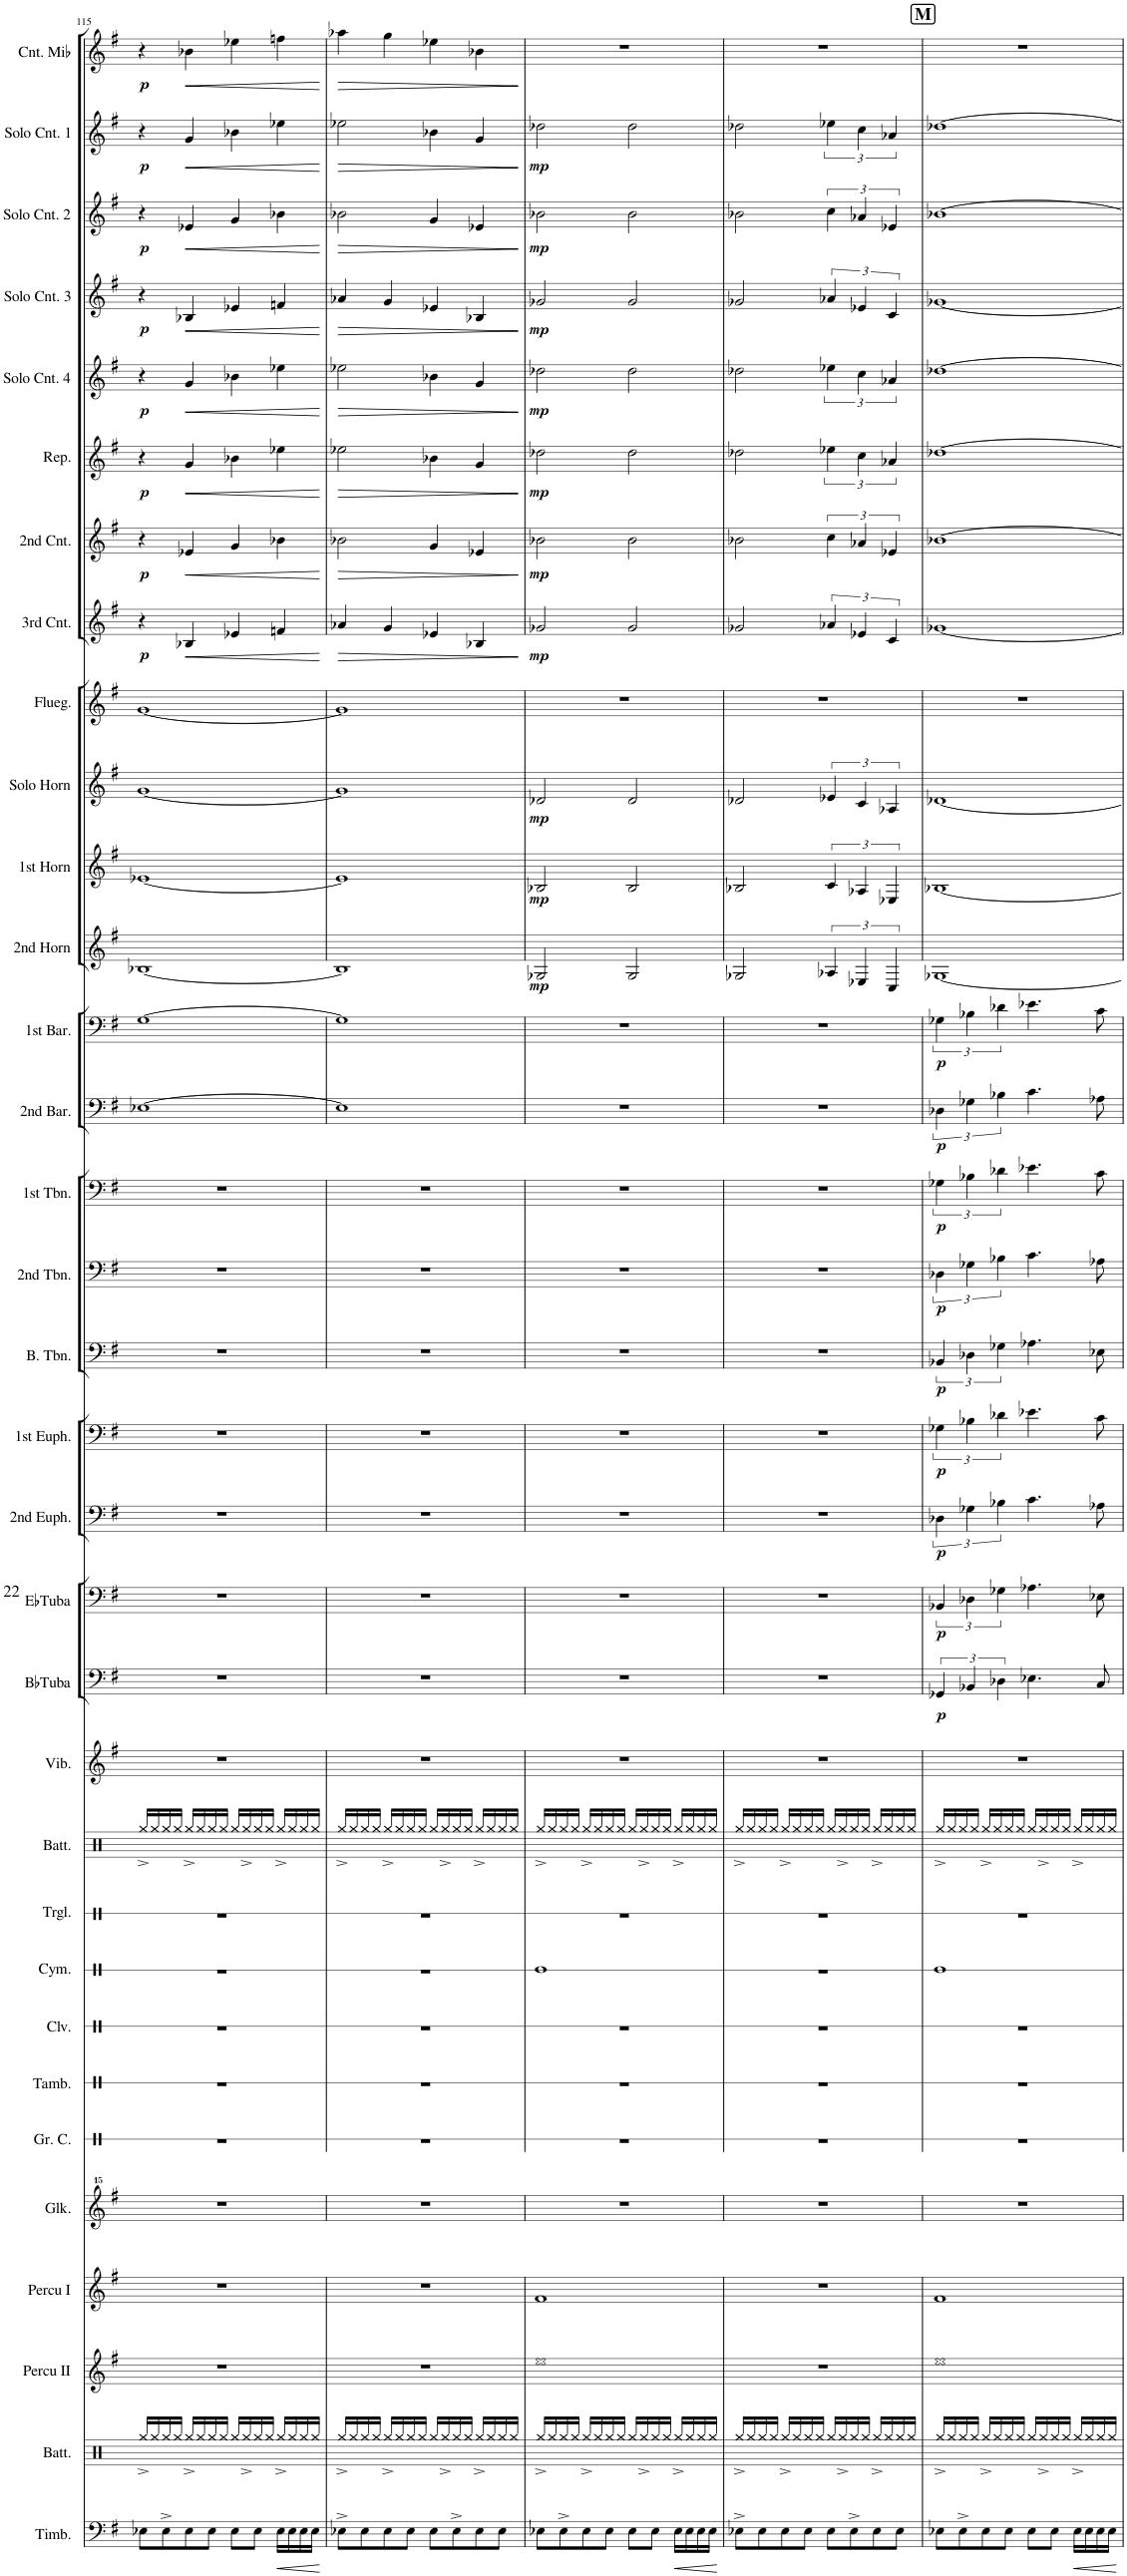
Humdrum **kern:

**kern	**dynam	**kern	**kern	**kern	**kern	**kern	**kern	**kern	**kern	**kern	**kern	**kern	**kern	**dynam	**kern	**dynam	**kern	**dynam	**kern	**dynam	**kern	**dynam	**kern	**dynam	**kern	**dynam	**kern	**dynam	**kern	**dynam	**kern	**dynam	**kern	**dynam	**kern	**dynam	**kern	**kern	**dynam	**kern	**dynam	**kern	**dynam	**kern	**dynam	**kern	**dynam	**kern	**dynam	**kern	**dynam	**kern	**dynam
*part33	*part33	*part32	*part31	*part30	*part29	*part28	*part27	*part26	*part25	*part24	*part23	*part22	*part21	*part21	*part20	*part20	*part19	*part19	*part18	*part18	*part17	*part17	*part16	*part16	*part15	*part15	*part14	*part14	*part13	*part13	*part12	*part12	*part11	*part11	*part10	*part10	*part9	*part8	*part8	*part7	*part7	*part6	*part6	*part5	*part5	*part4	*part4	*part3	*part3	*part2	*part2	*part1	*part1
*staff33	*staff33	*staff32	*staff31	*staff30	*staff29	*staff28	*staff27	*staff26	*staff25	*staff24	*staff23	*staff22	*staff21	*staff21	*staff20	*staff20	*staff19	*staff19	*staff18	*staff18	*staff17	*staff17	*staff16	*staff16	*staff15	*staff15	*staff14	*staff14	*staff13	*staff13	*staff12	*staff12	*staff11	*staff11	*staff10	*staff10	*staff9	*staff8	*staff8	*staff7	*staff7	*staff6	*staff6	*staff5	*staff5	*staff4	*staff4	*staff3	*staff3	*staff2	*staff2	*staff1	*staff1
*I"Timbales	*	*I"Batterie	*I"Percu II	*I"Percu I	*I"Glockenspiel	*I"Grosse caisse	*I"Tambourin	*I"Claves	*I"Cymbale	*I"Triangle	*I"Batterie	*I"Vibraphone	*I"BbTuba	*	*I"EbTuba	*	*I"2nd Euphonium	*	*I"1st Euphonium	*	*I"Bass Trombone	*	*I"2nd Trombone	*	*I"1st Trombone	*	*I"2nd Baryton	*	*I"1st Baryton	*	*I"2nd Horn	*	*I"1st Horn	*	*I"Solo Horn	*	*I"Fluegelhorn	*I"3rd Cornet	*	*I"2nd Cornet	*	*I"Repiano	*	*I"Solo Cornet 4	*	*I"Solo Cornet 3	*	*I"Solo Cornet 2	*	*I"Solo Cornet 1	*	*I"Cornet en Mib	*
*I'Timb.	*	*I'Batt.	*I'Percu II	*I'Percu I	*I'Glk.	*I'Gr. C.	*I'Tamb.	*I'Clv.	*I'Cym.	*I'Trgl.	*I'Batt.	*I'Vib.	*I'BbTuba	*	*I'EbTuba	*	*I'2nd Euph.	*	*I'1st Euph.	*	*I'B. Tbn.	*	*I'2nd Tbn.	*	*I'1st Tbn.	*	*I'2nd Bar.	*	*I'1st Bar.	*	*I'2nd Horn	*	*I'1st Horn	*	*I'Solo Horn	*	*I'Flueg.	*I'3rd Cnt.	*	*I'2nd Cnt.	*	*I'Rep.	*	*I'Solo Cnt. 4	*	*I'Solo Cnt. 3	*	*I'Solo Cnt. 2	*	*I'Solo Cnt. 1	*	*I'Cnt. Mib	*
!!LO:PB:g=z
*clefF4	*	*clefX	*clefG2	*clefG2	*clefG^^2	*clefX	*clefX	*clefX	*clefX	*clefX	*clefX	*clefG2	*clefF4	*	*clefF4	*	*clefF4	*	*clefF4	*	*clefF4	*	*clefF4	*	*clefF4	*	*clefF4	*	*clefF4	*	*clefG2	*	*clefG2	*	*clefG2	*	*clefG2	*clefG2	*	*clefG2	*	*clefG2	*	*clefG2	*	*clefG2	*	*clefG2	*	*clefG2	*	*clefG2	*
*	*	*	*	*	*	*	*	*	*	*	*	*	*	*	*	*	*	*	*	*	*	*	*	*	*	*	*ITrd4c7	*	*ITrd4c7	*	*ITrd4c7	*	*ITrd4c7	*	*ITrd4c7	*	*ITrd1c2	*ITrd1c2	*	*ITrd1c2	*	*ITrd1c2	*	*ITrd1c2	*	*ITrd1c2	*	*ITrd1c2	*	*ITrd1c2	*	*ITrd1c2	*
*k[f#]	*	*k[]	*k[f#]	*k[f#]	*k[f#]	*k[]	*k[]	*k[]	*k[]	*k[]	*k[]	*k[f#]	*k[f#]	*	*k[f#]	*	*k[f#]	*	*k[f#]	*	*k[f#]	*	*k[f#]	*	*k[f#]	*	*k[f#]	*	*k[f#]	*	*k[f#]	*	*k[f#]	*	*k[f#]	*	*k[f#]	*k[f#]	*	*k[f#]	*	*k[f#]	*	*k[f#]	*	*k[f#]	*	*k[f#]	*	*k[f#]	*	*k[f#]	*
*M4/4	*	*M4/4	*M4/4	*M4/4	*M4/4	*M4/4	*M4/4	*M4/4	*M4/4	*M4/4	*M4/4	*M4/4	*M4/4	*	*M4/4	*	*M4/4	*	*M4/4	*	*M4/4	*	*M4/4	*	*M4/4	*	*M4/4	*	*M4/4	*	*M4/4	*	*M4/4	*	*M4/4	*	*M4/4	*M4/4	*	*M4/4	*	*M4/4	*	*M4/4	*	*M4/4	*	*M4/4	*	*M4/4	*	*M4/4	*
=115	=115	=115	=115	=115	=115	=115	=115	=115	=115	=115	=115	=115	=115	=115	=115	=115	=115	=115	=115	=115	=115	=115	=115	=115	=115	=115	=115	=115	=115	=115	=115	=115	=115	=115	=115	=115	=115	=115	=115	=115	=115	=115	=115	=115	=115	=115	=115	=115	=115	=115	=115	=115	=115
!	!	!	!	!	!	!	!	!	!	!	!	!	!	!	!	!	!	!	!	!	!	!	!	!	!	!	!	!	!	!	!	!	!	!	!	!	!	!	!LO:DY:b	!	!LO:DY:b	!	!LO:DY:b	!	!LO:DY:b	!	!LO:DY:b	!	!LO:DY:b	!	!LO:DY:b	!	!LO:DY:b
8E-X\L	.	16Rgg^/LL	1r	1r	1r	1r	1r	1r	1r	1r	16Rgg^/LL	1r	1r	.	1r	.	1r	.	1r	.	1r	.	1r	.	1r	.	[1E-X	.	[1G	.	[1B-X	.	[1e-X	.	[1g	.	[1g	4r	p	4r	p	4r	p	4r	p	4r	p	4r	p	4r	p	4r	p
.	.	16Rgg/	.	.	.	.	.	.	.	.	16Rgg/	.	.	.	.	.	.	.	.	.	.	.	.	.	.	.	.	.	.	.	.	.	.	.	.	.	.	.	.	.	.	.	.	.	.	.	.	.	.	.	.	.	.
8E-^\	.	16Rgg/	.	.	.	.	.	.	.	.	16Rgg/	.	.	.	.	.	.	.	.	.	.	.	.	.	.	.	.	.	.	.	.	.	.	.	.	.	.	.	.	.	.	.	.	.	.	.	.	.	.	.	.	.	.
.	.	16Rgg/JJ	.	.	.	.	.	.	.	.	16Rgg/JJ	.	.	.	.	.	.	.	.	.	.	.	.	.	.	.	.	.	.	.	.	.	.	.	.	.	.	.	.	.	.	.	.	.	.	.	.	.	.	.	.	.	.
!	!	!	!	!	!	!	!	!	!	!	!	!	!	!	!	!	!	!	!	!	!	!	!	!	!	!	!	!	!	!	!	!	!	!	!	!	!	!	!LO:HP:b	!	!LO:HP:b	!	!LO:HP:b	!	!LO:HP:b	!	!LO:HP:b	!	!LO:HP:b	!	!LO:HP:b	!	!LO:HP:b
8E-\	.	16Rgg^/LL	.	.	.	.	.	.	.	.	16Rgg^/LL	.	.	.	.	.	.	.	.	.	.	.	.	.	.	.	.	.	.	.	.	.	.	.	.	.	.	4B-X/	<	4e-X/	<	4g/	<	4g/	<	4B-X/	<	4e-X/	<	4g/	<	4b-X\	<
.	.	16Rgg/	.	.	.	.	.	.	.	.	16Rgg/	.	.	.	.	.	.	.	.	.	.	.	.	.	.	.	.	.	.	.	.	.	.	.	.	.	.	.	.	.	.	.	.	.	.	.	.	.	.	.	.	.	.
8E-\J	.	16Rgg/	.	.	.	.	.	.	.	.	16Rgg/	.	.	.	.	.	.	.	.	.	.	.	.	.	.	.	.	.	.	.	.	.	.	.	.	.	.	.	.	.	.	.	.	.	.	.	.	.	.	.	.	.	.
.	.	16Rgg/JJ	.	.	.	.	.	.	.	.	16Rgg/JJ	.	.	.	.	.	.	.	.	.	.	.	.	.	.	.	.	.	.	.	.	.	.	.	.	.	.	.	.	.	.	.	.	.	.	.	.	.	.	.	.	.	.
8E-\L	.	16Rgg/LL	.	.	.	.	.	.	.	.	16Rgg/LL	.	.	.	.	.	.	.	.	.	.	.	.	.	.	.	.	.	.	.	.	.	.	.	.	.	.	4e-X/	.	4g/	.	4b-X\	.	4b-X\	.	4e-X/	.	4g/	.	4b-X\	.	4ee-X\	.
.	.	16Rgg^/	.	.	.	.	.	.	.	.	16Rgg^/	.	.	.	.	.	.	.	.	.	.	.	.	.	.	.	.	.	.	.	.	.	.	.	.	.	.	.	.	.	.	.	.	.	.	.	.	.	.	.	.	.	.
8E-\J	.	16Rgg/	.	.	.	.	.	.	.	.	16Rgg/	.	.	.	.	.	.	.	.	.	.	.	.	.	.	.	.	.	.	.	.	.	.	.	.	.	.	.	.	.	.	.	.	.	.	.	.	.	.	.	.	.	.
.	.	16Rgg/JJ	.	.	.	.	.	.	.	.	16Rgg/JJ	.	.	.	.	.	.	.	.	.	.	.	.	.	.	.	.	.	.	.	.	.	.	.	.	.	.	.	.	.	.	.	.	.	.	.	.	.	.	.	.	.	.
!	!LO:HP:b	!	!	!	!	!	!	!	!	!	!	!	!	!	!	!	!	!	!	!	!	!	!	!	!	!	!	!	!	!	!	!	!	!	!	!	!	!	!	!	!	!	!	!	!	!	!	!	!	!	!	!	!
16E-\LL	<	16Rgg^/LL	.	.	.	.	.	.	.	.	16Rgg^/LL	.	.	.	.	.	.	.	.	.	.	.	.	.	.	.	.	.	.	.	.	.	.	.	.	.	.	4fn/	.	4b-X\	.	4ee-X\	.	4ee-X\	.	4fn/	.	4b-X\	.	4ee-X\	.	4ffn\	.
16E-\	.	16Rgg/	.	.	.	.	.	.	.	.	16Rgg/	.	.	.	.	.	.	.	.	.	.	.	.	.	.	.	.	.	.	.	.	.	.	.	.	.	.	.	.	.	.	.	.	.	.	.	.	.	.	.	.	.	.
16E-\	.	16Rgg/	.	.	.	.	.	.	.	.	16Rgg/	.	.	.	.	.	.	.	.	.	.	.	.	.	.	.	.	.	.	.	.	.	.	.	.	.	.	.	.	.	.	.	.	.	.	.	.	.	.	.	.	.	.
16E-\JJ	.	16Rgg/JJ	.	.	.	.	.	.	.	.	16Rgg/JJ	.	.	.	.	.	.	.	.	.	.	.	.	.	.	.	.	.	.	.	.	.	.	.	.	.	.	.	.	.	.	.	.	.	.	.	.	.	.	.	.	.	.
.	[	.	.	.	.	.	.	.	.	.	.	.	.	.	.	.	.	.	.	.	.	.	.	.	.	.	.	.	.	.	.	.	.	.	.	.	.	.	[	.	[	.	[	.	[	.	[	.	[	.	[	.	[
=116	=116	=116	=116	=116	=116	=116	=116	=116	=116	=116	=116	=116	=116	=116	=116	=116	=116	=116	=116	=116	=116	=116	=116	=116	=116	=116	=116	=116	=116	=116	=116	=116	=116	=116	=116	=116	=116	=116	=116	=116	=116	=116	=116	=116	=116	=116	=116	=116	=116	=116	=116	=116	=116
!	!	!	!	!	!	!	!	!	!	!	!	!	!	!	!	!	!	!	!	!	!	!	!	!	!	!	!	!	!	!	!	!	!	!	!	!	!	!	!LO:HP:b	!	!LO:HP:b	!	!LO:HP:b	!	!LO:HP:b	!	!LO:HP:b	!	!LO:HP:b	!	!LO:HP:b	!	!LO:HP:b
8E-X^\L	.	16Rgg^/LL	1r	1r	1r	1r	1r	1r	1r	1r	16Rgg^/LL	1r	1r	.	1r	.	1r	.	1r	.	1r	.	1r	.	1r	.	1E-]	.	1G]	.	1B-]	.	1e-]	.	1g]	.	1g]	4a-X/	>	2b-X\	>	2ee-X\	>	2ee-X\	>	4a-X/	>	2b-X\	>	2ee-X\	>	4aa-X\	>
.	.	16Rgg/	.	.	.	.	.	.	.	.	16Rgg/	.	.	.	.	.	.	.	.	.	.	.	.	.	.	.	.	.	.	.	.	.	.	.	.	.	.	.	.	.	.	.	.	.	.	.	.	.	.	.	.	.	.
8E-\	.	16Rgg/	.	.	.	.	.	.	.	.	16Rgg/	.	.	.	.	.	.	.	.	.	.	.	.	.	.	.	.	.	.	.	.	.	.	.	.	.	.	.	.	.	.	.	.	.	.	.	.	.	.	.	.	.	.
.	.	16Rgg/JJ	.	.	.	.	.	.	.	.	16Rgg/JJ	.	.	.	.	.	.	.	.	.	.	.	.	.	.	.	.	.	.	.	.	.	.	.	.	.	.	.	.	.	.	.	.	.	.	.	.	.	.	.	.	.	.
8E-\	.	16Rgg^/LL	.	.	.	.	.	.	.	.	16Rgg^/LL	.	.	.	.	.	.	.	.	.	.	.	.	.	.	.	.	.	.	.	.	.	.	.	.	.	.	4g/	.	.	.	.	.	.	.	4g/	.	.	.	.	.	4gg\	.
.	.	16Rgg/	.	.	.	.	.	.	.	.	16Rgg/	.	.	.	.	.	.	.	.	.	.	.	.	.	.	.	.	.	.	.	.	.	.	.	.	.	.	.	.	.	.	.	.	.	.	.	.	.	.	.	.	.	.
8E-\J	.	16Rgg/	.	.	.	.	.	.	.	.	16Rgg/	.	.	.	.	.	.	.	.	.	.	.	.	.	.	.	.	.	.	.	.	.	.	.	.	.	.	.	.	.	.	.	.	.	.	.	.	.	.	.	.	.	.
.	.	16Rgg/JJ	.	.	.	.	.	.	.	.	16Rgg/JJ	.	.	.	.	.	.	.	.	.	.	.	.	.	.	.	.	.	.	.	.	.	.	.	.	.	.	.	.	.	.	.	.	.	.	.	.	.	.	.	.	.	.
8E-\L	.	16Rgg/LL	.	.	.	.	.	.	.	.	16Rgg/LL	.	.	.	.	.	.	.	.	.	.	.	.	.	.	.	.	.	.	.	.	.	.	.	.	.	.	4e-X/	.	4g/	.	4b-X\	.	4b-X\	.	4e-X/	.	4g/	.	4b-X\	.	4ee-X\	.
.	.	16Rgg^/	.	.	.	.	.	.	.	.	16Rgg^/	.	.	.	.	.	.	.	.	.	.	.	.	.	.	.	.	.	.	.	.	.	.	.	.	.	.	.	.	.	.	.	.	.	.	.	.	.	.	.	.	.	.
8E-^\	.	16Rgg/	.	.	.	.	.	.	.	.	16Rgg/	.	.	.	.	.	.	.	.	.	.	.	.	.	.	.	.	.	.	.	.	.	.	.	.	.	.	.	.	.	.	.	.	.	.	.	.	.	.	.	.	.	.
.	.	16Rgg/JJ	.	.	.	.	.	.	.	.	16Rgg/JJ	.	.	.	.	.	.	.	.	.	.	.	.	.	.	.	.	.	.	.	.	.	.	.	.	.	.	.	.	.	.	.	.	.	.	.	.	.	.	.	.	.	.
8E-\	.	16Rgg^/LL	.	.	.	.	.	.	.	.	16Rgg^/LL	.	.	.	.	.	.	.	.	.	.	.	.	.	.	.	.	.	.	.	.	.	.	.	.	.	.	4B-X/	.	4e-X/	.	4g/	.	4g/	.	4B-X/	.	4e-X/	.	4g/	.	4b-X\	.
.	.	16Rgg/	.	.	.	.	.	.	.	.	16Rgg/	.	.	.	.	.	.	.	.	.	.	.	.	.	.	.	.	.	.	.	.	.	.	.	.	.	.	.	.	.	.	.	.	.	.	.	.	.	.	.	.	.	.
8E-\J	.	16Rgg/	.	.	.	.	.	.	.	.	16Rgg/	.	.	.	.	.	.	.	.	.	.	.	.	.	.	.	.	.	.	.	.	.	.	.	.	.	.	.	.	.	.	.	.	.	.	.	.	.	.	.	.	.	.
.	.	16Rgg/JJ	.	.	.	.	.	.	.	.	16Rgg/JJ	.	.	.	.	.	.	.	.	.	.	.	.	.	.	.	.	.	.	.	.	.	.	.	.	.	.	.	.	.	.	.	.	.	.	.	.	.	.	.	.	.	.
.	.	.	.	.	.	.	.	.	.	.	.	.	.	.	.	.	.	.	.	.	.	.	.	.	.	.	.	.	.	.	.	.	.	.	.	.	.	.	]	.	]	.	]	.	]	.	]	.	]	.	]	.	]
=117	=117	=117	=117	=117	=117	=117	=117	=117	=117	=117	=117	=117	=117	=117	=117	=117	=117	=117	=117	=117	=117	=117	=117	=117	=117	=117	=117	=117	=117	=117	=117	=117	=117	=117	=117	=117	=117	=117	=117	=117	=117	=117	=117	=117	=117	=117	=117	=117	=117	=117	=117	=117	=117
!	!	!	!	!	!	!	!	!	!	!	!	!	!	!	!	!	!	!	!	!	!	!	!	!	!	!	!	!	!	!	!	!LO:DY:b	!	!LO:DY:b	!	!LO:DY:b	!	!	!LO:DY:b	!	!LO:DY:b	!	!LO:DY:b	!	!LO:DY:b	!	!LO:DY:b	!	!LO:DY:b	!	!LO:DY:b	!	!
8E-X\L	.	16Rgg^/LL	1ee	1f#	1r	1r	1r	1r	1Re	1r	16Rgg^/LL	1r	1r	.	1r	.	1r	.	1r	.	1r	.	1r	.	1r	.	1r	.	1r	.	2G-X/	mp	2B-X/	mp	2d-X/	mp	1r	2g-X/	mp	2b-X\	mp	2dd-X\	mp	2dd-X\	mp	2g-X/	mp	2b-X\	mp	2dd-X\	mp	1r	.
.	.	16Rgg/	.	.	.	.	.	.	.	.	16Rgg/	.	.	.	.	.	.	.	.	.	.	.	.	.	.	.	.	.	.	.	.	.	.	.	.	.	.	.	.	.	.	.	.	.	.	.	.	.	.	.	.	.	.
8E-^\	.	16Rgg/	.	.	.	.	.	.	.	.	16Rgg/	.	.	.	.	.	.	.	.	.	.	.	.	.	.	.	.	.	.	.	.	.	.	.	.	.	.	.	.	.	.	.	.	.	.	.	.	.	.	.	.	.	.
.	.	16Rgg/JJ	.	.	.	.	.	.	.	.	16Rgg/JJ	.	.	.	.	.	.	.	.	.	.	.	.	.	.	.	.	.	.	.	.	.	.	.	.	.	.	.	.	.	.	.	.	.	.	.	.	.	.	.	.	.	.
8E-\	.	16Rgg^/LL	.	.	.	.	.	.	.	.	16Rgg^/LL	.	.	.	.	.	.	.	.	.	.	.	.	.	.	.	.	.	.	.	.	.	.	.	.	.	.	.	.	.	.	.	.	.	.	.	.	.	.	.	.	.	.
.	.	16Rgg/	.	.	.	.	.	.	.	.	16Rgg/	.	.	.	.	.	.	.	.	.	.	.	.	.	.	.	.	.	.	.	.	.	.	.	.	.	.	.	.	.	.	.	.	.	.	.	.	.	.	.	.	.	.
8E-\J	.	16Rgg/	.	.	.	.	.	.	.	.	16Rgg/	.	.	.	.	.	.	.	.	.	.	.	.	.	.	.	.	.	.	.	.	.	.	.	.	.	.	.	.	.	.	.	.	.	.	.	.	.	.	.	.	.	.
.	.	16Rgg/JJ	.	.	.	.	.	.	.	.	16Rgg/JJ	.	.	.	.	.	.	.	.	.	.	.	.	.	.	.	.	.	.	.	.	.	.	.	.	.	.	.	.	.	.	.	.	.	.	.	.	.	.	.	.	.	.
8E-\L	.	16Rgg/LL	.	.	.	.	.	.	.	.	16Rgg/LL	.	.	.	.	.	.	.	.	.	.	.	.	.	.	.	.	.	.	.	2G-/	.	2B-/	.	2d-/	.	.	2g-/	.	2b-\	.	2dd-\	.	2dd-\	.	2g-/	.	2b-\	.	2dd-\	.	.	.
.	.	16Rgg^/	.	.	.	.	.	.	.	.	16Rgg^/	.	.	.	.	.	.	.	.	.	.	.	.	.	.	.	.	.	.	.	.	.	.	.	.	.	.	.	.	.	.	.	.	.	.	.	.	.	.	.	.	.	.
8E-\J	.	16Rgg/	.	.	.	.	.	.	.	.	16Rgg/	.	.	.	.	.	.	.	.	.	.	.	.	.	.	.	.	.	.	.	.	.	.	.	.	.	.	.	.	.	.	.	.	.	.	.	.	.	.	.	.	.	.
.	.	16Rgg/JJ	.	.	.	.	.	.	.	.	16Rgg/JJ	.	.	.	.	.	.	.	.	.	.	.	.	.	.	.	.	.	.	.	.	.	.	.	.	.	.	.	.	.	.	.	.	.	.	.	.	.	.	.	.	.	.
!	!LO:HP:b	!	!	!	!	!	!	!	!	!	!	!	!	!	!	!	!	!	!	!	!	!	!	!	!	!	!	!	!	!	!	!	!	!	!	!	!	!	!	!	!	!	!	!	!	!	!	!	!	!	!	!	!
16E-\LL	<	16Rgg^/LL	.	.	.	.	.	.	.	.	16Rgg^/LL	.	.	.	.	.	.	.	.	.	.	.	.	.	.	.	.	.	.	.	.	.	.	.	.	.	.	.	.	.	.	.	.	.	.	.	.	.	.	.	.	.	.
16E-\	.	16Rgg/	.	.	.	.	.	.	.	.	16Rgg/	.	.	.	.	.	.	.	.	.	.	.	.	.	.	.	.	.	.	.	.	.	.	.	.	.	.	.	.	.	.	.	.	.	.	.	.	.	.	.	.	.	.
16E-\	.	16Rgg/	.	.	.	.	.	.	.	.	16Rgg/	.	.	.	.	.	.	.	.	.	.	.	.	.	.	.	.	.	.	.	.	.	.	.	.	.	.	.	.	.	.	.	.	.	.	.	.	.	.	.	.	.	.
16E-\JJ	.	16Rgg/JJ	.	.	.	.	.	.	.	.	16Rgg/JJ	.	.	.	.	.	.	.	.	.	.	.	.	.	.	.	.	.	.	.	.	.	.	.	.	.	.	.	.	.	.	.	.	.	.	.	.	.	.	.	.	.	.
.	[	.	.	.	.	.	.	.	.	.	.	.	.	.	.	.	.	.	.	.	.	.	.	.	.	.	.	.	.	.	.	.	.	.	.	.	.	.	.	.	.	.	.	.	.	.	.	.	.	.	.	.	.
=118	=118	=118	=118	=118	=118	=118	=118	=118	=118	=118	=118	=118	=118	=118	=118	=118	=118	=118	=118	=118	=118	=118	=118	=118	=118	=118	=118	=118	=118	=118	=118	=118	=118	=118	=118	=118	=118	=118	=118	=118	=118	=118	=118	=118	=118	=118	=118	=118	=118	=118	=118	=118	=118
8E-X^\L	.	16Rgg^/LL	1r	1r	1r	1r	1r	1r	1r	1r	16Rgg^/LL	1r	1r	.	1r	.	1r	.	1r	.	1r	.	1r	.	1r	.	1r	.	1r	.	2G-X/	.	2B-X/	.	2d-X/	.	1r	2g-X/	.	2b-X\	.	2dd-X\	.	2dd-X\	.	2g-X/	.	2b-X\	.	2dd-X\	.	1r	.
.	.	16Rgg/	.	.	.	.	.	.	.	.	16Rgg/	.	.	.	.	.	.	.	.	.	.	.	.	.	.	.	.	.	.	.	.	.	.	.	.	.	.	.	.	.	.	.	.	.	.	.	.	.	.	.	.	.	.
8E-\	.	16Rgg/	.	.	.	.	.	.	.	.	16Rgg/	.	.	.	.	.	.	.	.	.	.	.	.	.	.	.	.	.	.	.	.	.	.	.	.	.	.	.	.	.	.	.	.	.	.	.	.	.	.	.	.	.	.
.	.	16Rgg/JJ	.	.	.	.	.	.	.	.	16Rgg/JJ	.	.	.	.	.	.	.	.	.	.	.	.	.	.	.	.	.	.	.	.	.	.	.	.	.	.	.	.	.	.	.	.	.	.	.	.	.	.	.	.	.	.
8E-\	.	16Rgg^/LL	.	.	.	.	.	.	.	.	16Rgg^/LL	.	.	.	.	.	.	.	.	.	.	.	.	.	.	.	.	.	.	.	.	.	.	.	.	.	.	.	.	.	.	.	.	.	.	.	.	.	.	.	.	.	.
.	.	16Rgg/	.	.	.	.	.	.	.	.	16Rgg/	.	.	.	.	.	.	.	.	.	.	.	.	.	.	.	.	.	.	.	.	.	.	.	.	.	.	.	.	.	.	.	.	.	.	.	.	.	.	.	.	.	.
8E-\J	.	16Rgg/	.	.	.	.	.	.	.	.	16Rgg/	.	.	.	.	.	.	.	.	.	.	.	.	.	.	.	.	.	.	.	.	.	.	.	.	.	.	.	.	.	.	.	.	.	.	.	.	.	.	.	.	.	.
.	.	16Rgg/JJ	.	.	.	.	.	.	.	.	16Rgg/JJ	.	.	.	.	.	.	.	.	.	.	.	.	.	.	.	.	.	.	.	.	.	.	.	.	.	.	.	.	.	.	.	.	.	.	.	.	.	.	.	.	.	.
8E-\L	.	16Rgg/LL	.	.	.	.	.	.	.	.	16Rgg/LL	.	.	.	.	.	.	.	.	.	.	.	.	.	.	.	.	.	.	.	6A-X/	.	6c/	.	6e-X/	.	.	6a-X/	.	6cc\	.	6ee-X\	.	6ee-X\	.	6a-X/	.	6cc\	.	6ee-X\	.	.	.
.	.	16Rgg^/	.	.	.	.	.	.	.	.	16Rgg^/	.	.	.	.	.	.	.	.	.	.	.	.	.	.	.	.	.	.	.	.	.	.	.	.	.	.	.	.	.	.	.	.	.	.	.	.	.	.	.	.	.	.
8E-^\	.	16Rgg/	.	.	.	.	.	.	.	.	16Rgg/	.	.	.	.	.	.	.	.	.	.	.	.	.	.	.	.	.	.	.	.	.	.	.	.	.	.	.	.	.	.	.	.	.	.	.	.	.	.	.	.	.	.
.	.	.	.	.	.	.	.	.	.	.	.	.	.	.	.	.	.	.	.	.	.	.	.	.	.	.	.	.	.	.	6E-X/	.	6A-X/	.	6c/	.	.	6e-X/	.	6a-X/	.	6cc\	.	6cc\	.	6e-X/	.	6a-X/	.	6cc\	.	.	.
.	.	16Rgg/JJ	.	.	.	.	.	.	.	.	16Rgg/JJ	.	.	.	.	.	.	.	.	.	.	.	.	.	.	.	.	.	.	.	.	.	.	.	.	.	.	.	.	.	.	.	.	.	.	.	.	.	.	.	.	.	.
8E-\	.	16Rgg^/LL	.	.	.	.	.	.	.	.	16Rgg^/LL	.	.	.	.	.	.	.	.	.	.	.	.	.	.	.	.	.	.	.	.	.	.	.	.	.	.	.	.	.	.	.	.	.	.	.	.	.	.	.	.	.	.
.	.	16Rgg/	.	.	.	.	.	.	.	.	16Rgg/	.	.	.	.	.	.	.	.	.	.	.	.	.	.	.	.	.	.	.	.	.	.	.	.	.	.	.	.	.	.	.	.	.	.	.	.	.	.	.	.	.	.
.	.	.	.	.	.	.	.	.	.	.	.	.	.	.	.	.	.	.	.	.	.	.	.	.	.	.	.	.	.	.	6C/	.	6E-X/	.	6A-X/	.	.	6c/	.	6e-X/	.	6a-X/	.	6a-X/	.	6c/	.	6e-X/	.	6a-X/	.	.	.
8E-\J	.	16Rgg/	.	.	.	.	.	.	.	.	16Rgg/	.	.	.	.	.	.	.	.	.	.	.	.	.	.	.	.	.	.	.	.	.	.	.	.	.	.	.	.	.	.	.	.	.	.	.	.	.	.	.	.	.	.
.	.	16Rgg/JJ	.	.	.	.	.	.	.	.	16Rgg/JJ	.	.	.	.	.	.	.	.	.	.	.	.	.	.	.	.	.	.	.	.	.	.	.	.	.	.	.	.	.	.	.	.	.	.	.	.	.	.	.	.	.	.
!!LO:REH:place=s1:a:B:cj:fs=14:t=M
=119	=119	=119	=119	=119	=119	=119	=119	=119	=119	=119	=119	=119	=119	=119	=119	=119	=119	=119	=119	=119	=119	=119	=119	=119	=119	=119	=119	=119	=119	=119	=119	=119	=119	=119	=119	=119	=119	=119	=119	=119	=119	=119	=119	=119	=119	=119	=119	=119	=119	=119	=119	=119	=119
!	!	!	!	!	!	!	!	!	!	!	!	!	!	!LO:DY:b	!	!LO:DY:b	!	!LO:DY:b	!	!LO:DY:b	!	!LO:DY:b	!	!LO:DY:b	!	!LO:DY:b	!	!LO:DY:b	!	!LO:DY:b	!	!	!	!	!	!	!	!	!	!	!	!	!	!	!	!	!	!	!	!	!	!	!
8E-X\L	.	16Rgg^/LL	1ee	1f#	1r	1r	1r	1r	1Re	1r	16Rgg^/LL	1r	6GG-X/	p	6BB-X/	p	6D-X\	p	6G-X\	p	6BB-X/	p	6D-X\	p	6G-X\	p	6D-X\	p	6G-X\	p	[1G-X	.	[1B-X	.	[1d-X	.	1r	[1g-X	.	[1b-X	.	[1dd-X	.	[1dd-X	.	[1g-X	.	[1b-X	.	[1dd-X	.	1r	.
.	.	16Rgg/	.	.	.	.	.	.	.	.	16Rgg/	.	.	.	.	.	.	.	.	.	.	.	.	.	.	.	.	.	.	.	.	.	.	.	.	.	.	.	.	.	.	.	.	.	.	.	.	.	.	.	.	.	.
8E-^\	.	16Rgg/	.	.	.	.	.	.	.	.	16Rgg/	.	.	.	.	.	.	.	.	.	.	.	.	.	.	.	.	.	.	.	.	.	.	.	.	.	.	.	.	.	.	.	.	.	.	.	.	.	.	.	.	.	.
.	.	.	.	.	.	.	.	.	.	.	.	.	6BB-X/	.	6D-X\	.	6G-X\	.	6B-X\	.	6D-X\	.	6G-X\	.	6B-X\	.	6G-X\	.	6B-X\	.	.	.	.	.	.	.	.	.	.	.	.	.	.	.	.	.	.	.	.	.	.	.	.
.	.	16Rgg/JJ	.	.	.	.	.	.	.	.	16Rgg/JJ	.	.	.	.	.	.	.	.	.	.	.	.	.	.	.	.	.	.	.	.	.	.	.	.	.	.	.	.	.	.	.	.	.	.	.	.	.	.	.	.	.	.
8E-\	.	16Rgg^/LL	.	.	.	.	.	.	.	.	16Rgg^/LL	.	.	.	.	.	.	.	.	.	.	.	.	.	.	.	.	.	.	.	.	.	.	.	.	.	.	.	.	.	.	.	.	.	.	.	.	.	.	.	.	.	.
.	.	16Rgg/	.	.	.	.	.	.	.	.	16Rgg/	.	.	.	.	.	.	.	.	.	.	.	.	.	.	.	.	.	.	.	.	.	.	.	.	.	.	.	.	.	.	.	.	.	.	.	.	.	.	.	.	.	.
.	.	.	.	.	.	.	.	.	.	.	.	.	6D-X\	.	6G-X\	.	6B-X\	.	6d-X\	.	6G-X\	.	6B-X\	.	6d-X\	.	6B-X\	.	6d-X\	.	.	.	.	.	.	.	.	.	.	.	.	.	.	.	.	.	.	.	.	.	.	.	.
8E-\J	.	16Rgg/	.	.	.	.	.	.	.	.	16Rgg/	.	.	.	.	.	.	.	.	.	.	.	.	.	.	.	.	.	.	.	.	.	.	.	.	.	.	.	.	.	.	.	.	.	.	.	.	.	.	.	.	.	.
.	.	16Rgg/JJ	.	.	.	.	.	.	.	.	16Rgg/JJ	.	.	.	.	.	.	.	.	.	.	.	.	.	.	.	.	.	.	.	.	.	.	.	.	.	.	.	.	.	.	.	.	.	.	.	.	.	.	.	.	.	.
8E-\L	.	16Rgg/LL	.	.	.	.	.	.	.	.	16Rgg/LL	.	4.E-X\	.	4.A-X\	.	4.c\	.	4.e-X\	.	4.A-X\	.	4.c\	.	4.e-X\	.	4.c\	.	4.e-X\	.	.	.	.	.	.	.	.	.	.	.	.	.	.	.	.	.	.	.	.	.	.	.	.
.	.	16Rgg^/	.	.	.	.	.	.	.	.	16Rgg^/	.	.	.	.	.	.	.	.	.	.	.	.	.	.	.	.	.	.	.	.	.	.	.	.	.	.	.	.	.	.	.	.	.	.	.	.	.	.	.	.	.	.
8E-\J	.	16Rgg/	.	.	.	.	.	.	.	.	16Rgg/	.	.	.	.	.	.	.	.	.	.	.	.	.	.	.	.	.	.	.	.	.	.	.	.	.	.	.	.	.	.	.	.	.	.	.	.	.	.	.	.	.	.
.	.	16Rgg/JJ	.	.	.	.	.	.	.	.	16Rgg/JJ	.	.	.	.	.	.	.	.	.	.	.	.	.	.	.	.	.	.	.	.	.	.	.	.	.	.	.	.	.	.	.	.	.	.	.	.	.	.	.	.	.	.
!	!LO:HP:b	!	!	!	!	!	!	!	!	!	!	!	!	!	!	!	!	!	!	!	!	!	!	!	!	!	!	!	!	!	!	!	!	!	!	!	!	!	!	!	!	!	!	!	!	!	!	!	!	!	!	!	!
16E-\LL	<	16Rgg^/LL	.	.	.	.	.	.	.	.	16Rgg^/LL	.	.	.	.	.	.	.	.	.	.	.	.	.	.	.	.	.	.	.	.	.	.	.	.	.	.	.	.	.	.	.	.	.	.	.	.	.	.	.	.	.	.
16E-\	.	16Rgg/	.	.	.	.	.	.	.	.	16Rgg/	.	.	.	.	.	.	.	.	.	.	.	.	.	.	.	.	.	.	.	.	.	.	.	.	.	.	.	.	.	.	.	.	.	.	.	.	.	.	.	.	.	.
16E-\	.	16Rgg/	.	.	.	.	.	.	.	.	16Rgg/	.	8C/	.	8E-X\	.	8A-X\	.	8c\	.	8E-X\	.	8A-X\	.	8c\	.	8A-X\	.	8c\	.	.	.	.	.	.	.	.	.	.	.	.	.	.	.	.	.	.	.	.	.	.	.	.
16E-\JJ	.	16Rgg/JJ	.	.	.	.	.	.	.	.	16Rgg/JJ	.	.	.	.	.	.	.	.	.	.	.	.	.	.	.	.	.	.	.	.	.	.	.	.	.	.	.	.	.	.	.	.	.	.	.	.	.	.	.	.	.	.
.	[	.	.	.	.	.	.	.	.	.	.	.	.	.	.	.	.	.	.	.	.	.	.	.	.	.	.	.	.	.	.	.	.	.	.	.	.	.	.	.	.	.	.	.	.	.	.	.	.	.	.	.	.
=	=	=	=	=	=	=	=	=	=	=	=	=	=	=	=	=	=	=	=	=	=	=	=	=	=	=	=	=	=	=	=	=	=	=	=	=	=	=	=	=	=	=	=	=	=	=	=	=	=	=	=	=	=
*-	*-	*-	*-	*-	*-	*-	*-	*-	*-	*-	*-	*-	*-	*-	*-	*-	*-	*-	*-	*-	*-	*-	*-	*-	*-	*-	*-	*-	*-	*-	*-	*-	*-	*-	*-	*-	*-	*-	*-	*-	*-	*-	*-	*-	*-	*-	*-	*-	*-	*-	*-	*-	*-
